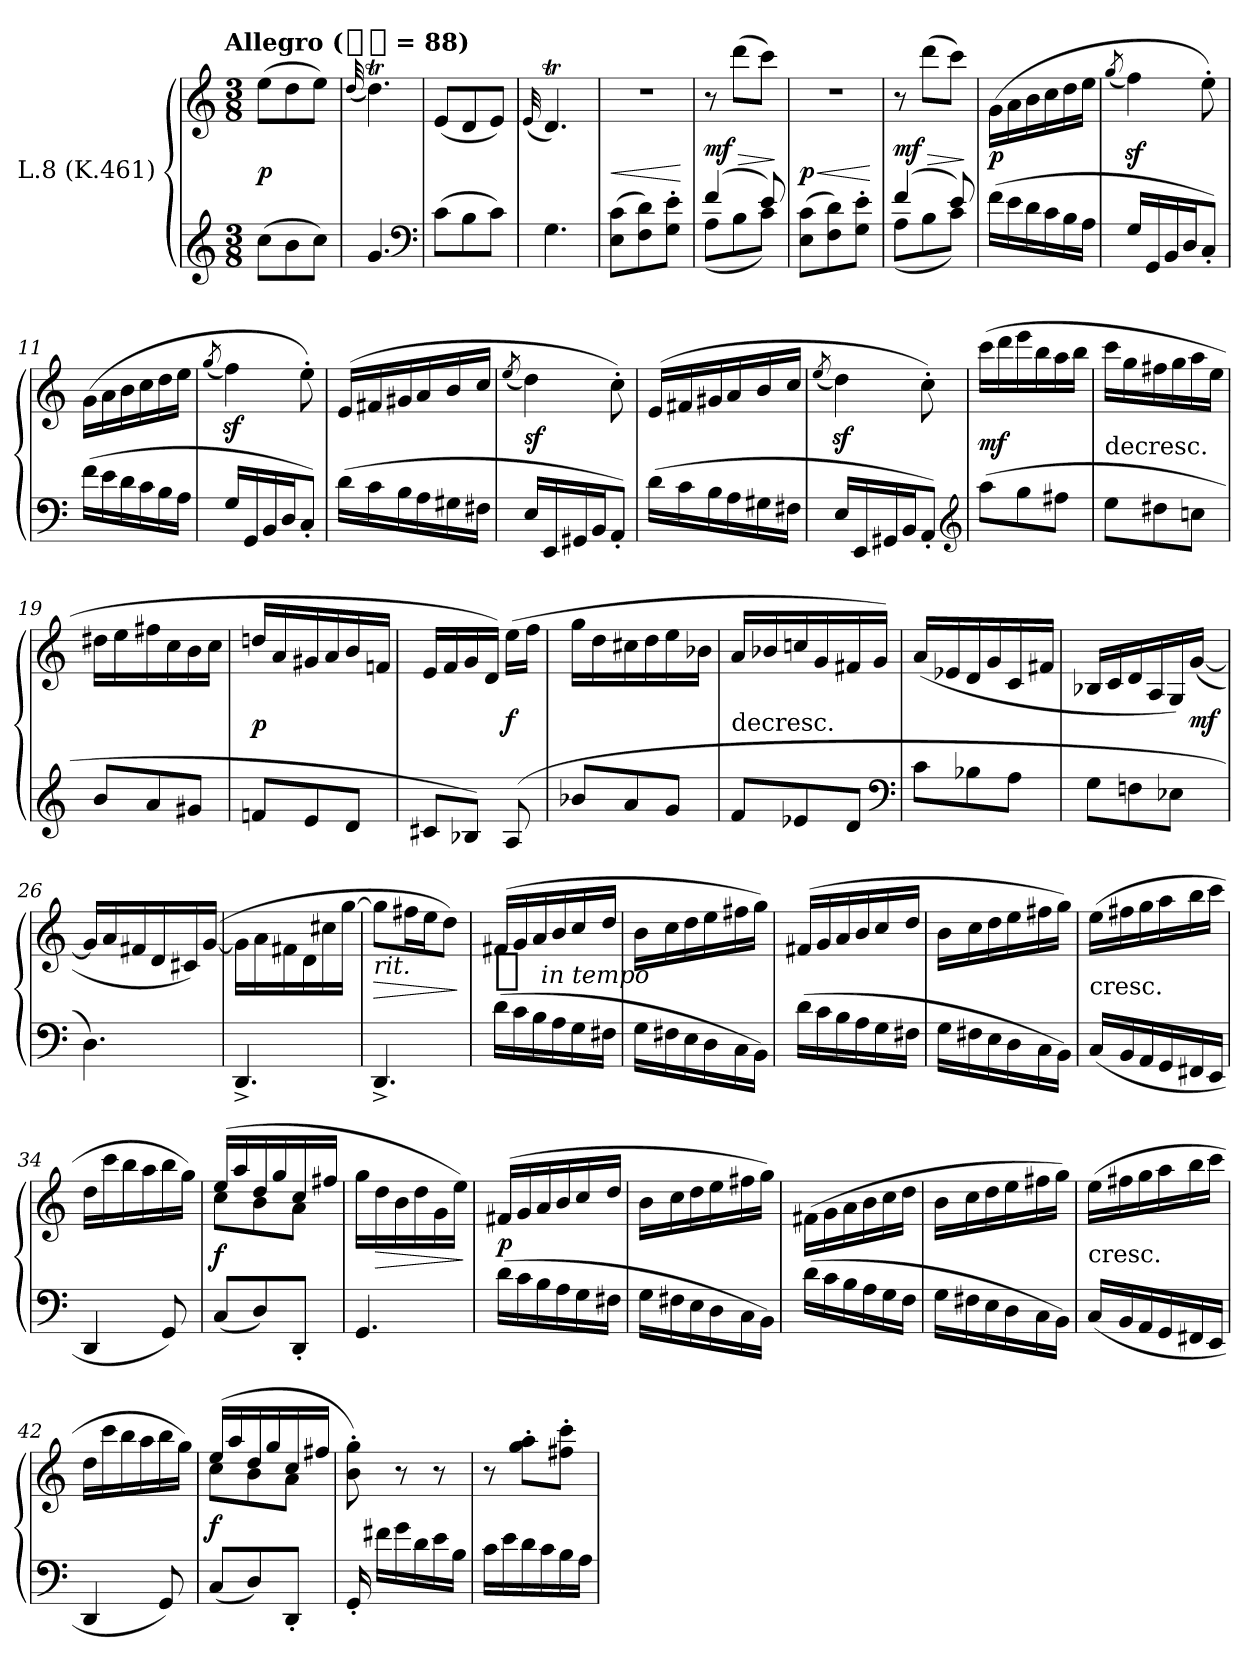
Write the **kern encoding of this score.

**kern	**kern	**dynam
*part1	*part1	*part1
*staff2	*staff1	*staff1/2
*I"L.8 (K.461)	*	*
*clefG2	*clefG2	*
*k[]	*k[]	*
*C:	*C:	*
!!LO:TX:omd:t=Allegro ([quarter-dot] = 88)
*M3/8	*M3/8	*
*MM132	*MM132	*
=1	=1	=1
(8ccL	(8eeL	p
8b	8dd	.
8ccJ)	8eeJ)	.
=2	=2	=2
.	(32qqdd	.
4.g	4.ddT)	.
*clefF4	*	*
=3	=3	=3
(8cL	(8eL	.
8B	8d	.
8cJ)	8eJ)	.
=4	=4	=4
.	(32qqe	.
4.G	4.dT)	.
=5	=5	=5
(8E 8cL	4.r	<
8F 8d)	.	.
8G' 8e'J	.	.
.	.	[
=6	=6	=6
*^	*	*
(4f	(8AL	8r	> mf
.	8B	(8dddL	.
8e)	8cJ)	8cccJ)	.
*v	*v	*	*
.	.	]
=7	=7	=7
(8E 8cL	4.r	< p
8F 8d)	.	.
8G' 8e'J	.	.
.	.	[
!!LO:LB:g=z
=8	=8	=8
*^	*	*
(4f	(8AL	8r	> mf
.	8B	(8dddL	.
8e)	8cJ)	8cccJ)	.
*v	*v	*	*
.	.	]
=9	=9	=9
(<16fLL	(16gLL	p
16e	16a	.
16d	16b	.
16c	16cc	.
16B	16dd	.
16AJJ	16eeJJ	.
=10	=10	=10
.	(8qgg	.
16GLL	4ffz<)	.
16GG	.	.
16BB	.	.
16DJ	.	.
8C'J)	8ee')	.
=11	=11	=11
(<16fLL	(16gLL	.
16e	16a	.
16d	16b	.
16c	16cc	.
16B	16dd	.
16AJJ	16eeJJ	.
=12	=12	=12
.	(8qgg	.
16GLL	4ffz<)	.
16GG	.	.
16BB	.	.
16DJ	.	.
8C'J)	8ee')	.
=13	=13	=13
(<16dLL	(>16eLL	.
16c	16f#X	.
16B	16g#X	.
16A	16a	.
16G#X	16b	.
16F#XJJ	16ccJJ	.
!!LO:LB:g=z
=14	=14	=14
.	(8qee	.
16ELL	4dd)	sf
16EE	.	.
16GG#X	.	.
16BBJ	.	.
8AA'J)	8cc')	.
=15	=15	=15
(<16dLL	(16eLL	.
16c	16f#X	.
16B	16g#X	.
16A	16a	.
16G#X	16b	.
16F#XJJ	16ccJJ	.
=16	=16	=16
.	(8qee	.
16ELL	4ddz<)	.
16EE	.	.
16GG#X	.	.
16BBJ	.	.
8AA'J)	8cc')	.
*clefG2	*	*
=17	=17	=17
(>8aaL	(>16cccLL	mf
.	16ddd	.
8gg	16eee	.
.	16bb	.
8ff#XJ	16aa	.
.	16bbJJ	.
=18	=18	=18
!	!LO:TX:c:t=decresc.	!
8eeL	16cccLL	.
.	16gg	.
8dd#X	16ff#X	.
.	16gg	.
8ccnJ	16aa	.
.	16eeJJ	.
!!LO:LB:g=z
=19	=19	=19
8bL	16dd#XLL	.
.	16ee	.
8a	16ff#X	.
.	16cc	.
8g#XJ	16b	.
.	16ccJJ	.
=20	=20	=20
8fnL	16ddnLL	p
.	16a	.
8e	16g#X	.
.	16a	.
8dJ	16b	.
.	16fnJJ	.
=21	=21	=21
8c#XL	16eLL	.
.	16f	.
8B-XJ)	16g	.
.	16dJJ)	.
(<8A	(16eeLL	f
.	16ffJJ	.
=22	=22	=22
8b-XL	16ggLL	.
.	16dd	.
8a	16cc#X	.
.	16dd	.
8gJ	16ee	.
.	16b-XJJ	.
=23	=23	=23
!	!LO:TX:c:t=decresc.	!
8fL	16aLL	.
.	16b-X	.
8e-X	16ccn	.
.	16g	.
8dJ	16f#X	.
.	16gJJ)	.
*clefF4	*	*
!!LO:LB:g=z
=24	=24	=24
8cL	(16aLL	.
.	16e-X	.
8B-X	16d	.
.	16g	.
8AJ	16c	.
.	16f#XJJ	.
=25	=25	=25
8GL	16B-XLL	.
.	16c	.
8Fn	16d	.
.	16A	.
8E-XJ	16G)	.
.	([16gJJ	mf
=26	=26	=26
4.D)	16gLL]	.
.	16a	.
.	16f#X	.
.	16d	.
.	16c#X)	.
.	([16gJJ	.
=27	=27	=27
4.DD^	16gLL]	.
.	16a	.
.	16f#X	.
.	16d	.
.	16cc#X	.
.	[16ggJJ	.
=28	=28	=28
!	!LO:TX:b:i:t=rit.	!
4.DD^	8ggL]	>
.	16ff#XL	.
.	16eeJ	.
.	8ddJ)	.
.	.	]
!!LO:LB:g=z
=29	=29	=29
!	!	!LO:DY:t=%s in tempo
(16dLL	(16f#XLL	p
16c	16g	.
16B	16a	.
16A	16b	.
16G	16cc	.
16F#XJJ	16ddJJ	.
=30	=30	=30
16GLL	16bLL	.
16F#X	16cc	.
16E	16dd	.
16D	16ee	.
16C	16ff#X	.
16BBJJ)	16ggJJ)	.
=31	=31	=31
(16dLL	(16f#XLL	.
16c	16g	.
16B	16a	.
16A	16b	.
16G	16cc	.
16F#XJJ	16ddJJ	.
=32	=32	=32
16GLL	16bLL	.
16F#X	16cc	.
16E	16dd	.
16D	16ee	.
16C	16ff#X	.
16BBJJ)	16ggJJ)	.
=33	=33	=33
!	!LO:TX:c:t=cresc.	!
(16CLL	(16eeLL	.
16BB	16ff#X	.
16AA	16gg	.
16GG	16aa	.
16FF#X	16bb	.
16EEJJ	16cccJJ	.
!!LO:LB:g=z
=34	=34	=34
4DD	16ddLL	.
.	16ccc	.
.	16bb	.
.	16aa	.
8GG)	16bb	.
.	16ggJJ)	.
=35	=35	=35
*	*^	*
(8CL	(16eeLL	8ccL	f
.	16aa	.	.
8D)	16dd	8b	.
.	16gg	.	.
8DD'J	16cc	8aJ	.
.	16ff#XJJ	.	.
*	*v	*v	*
=36	=36	=36
4.GG	16ggLL	.
.	16dd	>
.	16b	.
.	16dd	.
.	16g	.
.	16eeJJ)	.
.	.	]
=37	=37	=37
(16dLL	(16f#XLL	p
16c	16g	.
16B	16a	.
16A	16b	.
16G	16cc	.
16F#XJJ	16ddJJ	.
=38	=38	=38
16GLL	16bLL	.
16F#X	16cc	.
16E	16dd	.
16D	16ee	.
16C	16ff#X	.
16BBJJ)	16ggJJ)	.
!!LO:LB:g=z
=39	=39	=39
(16dLL	(16f#X\LL	.
16c	16g\	.
16B	16a\	.
16A	16b\	.
16G	16cc\	.
16FJJ	16dd\JJ	.
=40	=40	=40
16GLL	16bLL	.
16F#X	16cc	.
16E	16dd	.
16D	16ee	.
16C	16ff#X	.
16BBJJ)	16ggJJ)	.
=41	=41	=41
!	!LO:TX:c:t=cresc.	!
(16CLL	(16eeLL	.
16BB	16ff#X	.
16AA	16gg	.
16GG	16aa	.
16FF#X	16bb	.
16EEJJ	16cccJJ	.
=42	=42	=42
4DD	16ddLL	.
.	16ccc	.
.	16bb	.
.	16aa	.
8GG)	16bb	.
.	16ggJJ)	.
=43	=43	=43
*	*^	*
(8CL	(16eeLL	8ccL	f
.	16aa	.	.
8D)	16dd	8b	.
.	16gg	.	.
8DD'J	16cc	8aJ	.
.	16ff#XJJ	.	.
*	*v	*v	*
!!LO:LB:g=z
=44	=44	=44
16GG'	8b' 8gg')	.
16f#XLL	.	.
16g	8r	.
16d	.	.
16e	8r	.
16BJJ	.	.
=45	=45	=45
16cLL	8r	.
16e	.	.
16d	8gg' 8aa'L	.
16c	.	.
16B	8ff#X' 8ccc'J	.
16AJJ	.	.
=	=	=
*-	*-	*-
